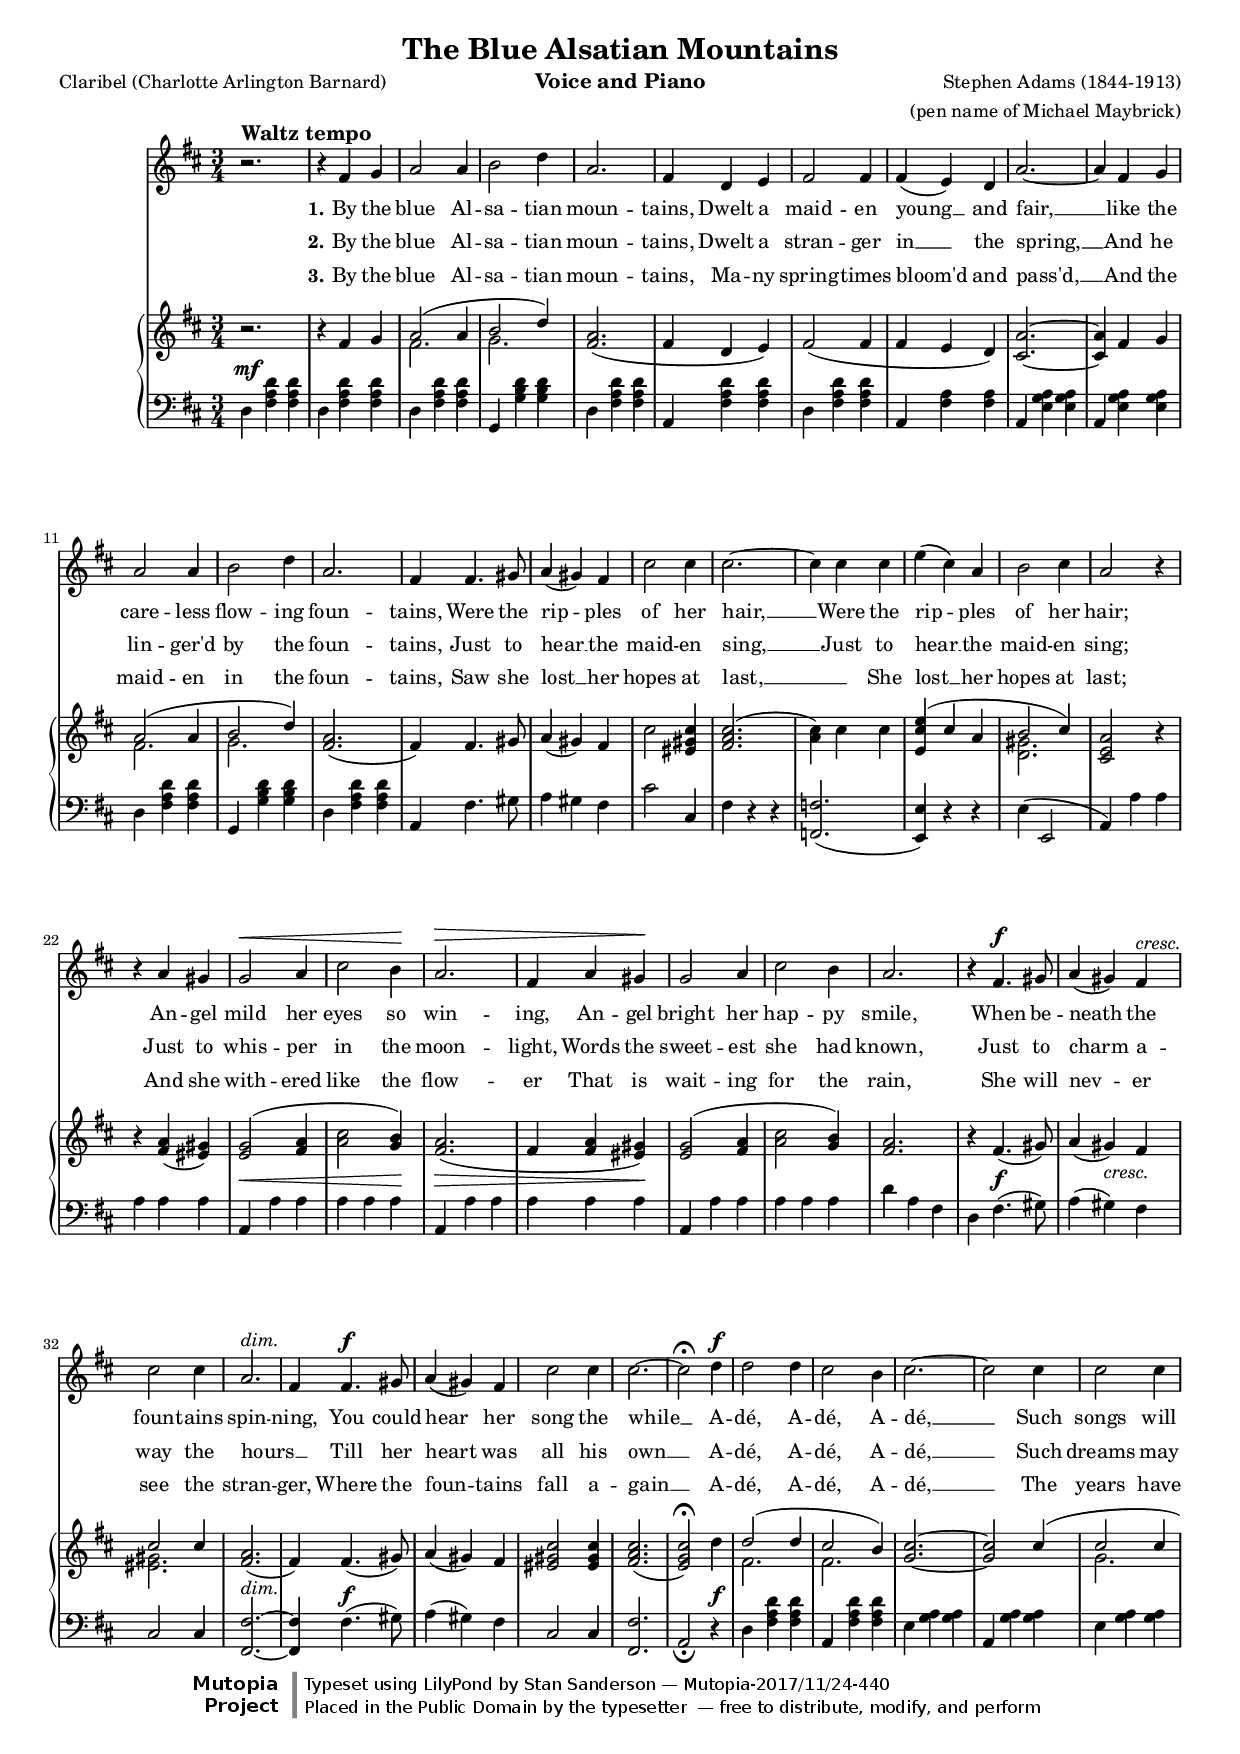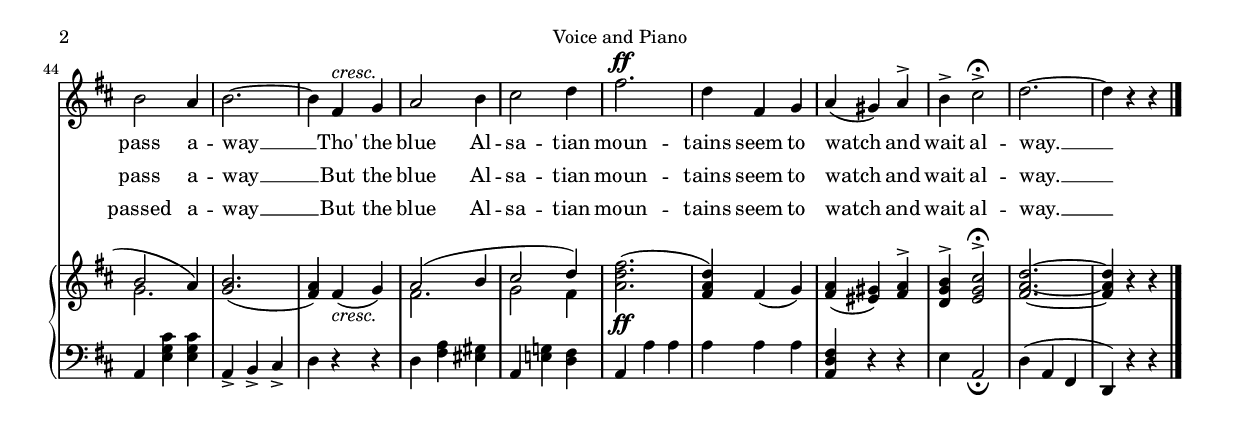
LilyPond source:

\version "2.18.2"

\include "english.ly"
#(set-global-staff-size 16)

\header {
  title = "The Blue Alsatian Mountains"
  subtitle = ""
  subsubtitle =""
  composer = "Stephen Adams (1844-1913)"
  arranger = "(pen name of Michael Maybrick)"
  poet = "Claribel (Charlotte Arlington Barnard) "
  instrument = "Voice and Piano"
  opus = ""
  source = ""
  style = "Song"
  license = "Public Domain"
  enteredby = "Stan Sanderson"
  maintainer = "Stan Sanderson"
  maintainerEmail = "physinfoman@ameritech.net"

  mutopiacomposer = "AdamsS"
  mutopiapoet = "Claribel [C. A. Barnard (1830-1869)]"
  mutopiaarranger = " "
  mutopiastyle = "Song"
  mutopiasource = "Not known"

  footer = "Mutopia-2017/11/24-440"
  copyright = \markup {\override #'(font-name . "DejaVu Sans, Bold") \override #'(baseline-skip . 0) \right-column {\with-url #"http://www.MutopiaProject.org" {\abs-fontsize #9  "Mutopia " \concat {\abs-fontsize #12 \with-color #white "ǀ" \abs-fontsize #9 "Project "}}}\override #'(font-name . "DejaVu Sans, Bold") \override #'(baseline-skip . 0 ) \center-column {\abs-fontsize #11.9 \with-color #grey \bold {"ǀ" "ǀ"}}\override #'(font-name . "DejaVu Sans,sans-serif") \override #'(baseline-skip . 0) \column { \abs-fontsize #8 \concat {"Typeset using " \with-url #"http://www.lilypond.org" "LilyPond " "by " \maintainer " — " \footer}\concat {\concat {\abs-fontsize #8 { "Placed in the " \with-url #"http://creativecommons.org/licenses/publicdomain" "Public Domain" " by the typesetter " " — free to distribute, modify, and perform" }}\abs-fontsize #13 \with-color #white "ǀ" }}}
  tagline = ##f
}

cresc = \markup { \italic "cresc." }
dim = \markup { \italic "dim." }

melody = \relative c' {
	\key d\major \time 3/4
	
%% 1-3
	r2.^\markup {\bold \large "Waltz tempo"} | r4 fs g | a2 a4 |
%% 4-6
	b2 d4  |a2. | fs4 d e |
%% 7-9	
	fs2 fs4 | fs( e) d | a'2. ~ |
%% 10-12
	a4 fs g | a2 a4 | b2 d4 |
%% 13-15
	a2. | fs4 fs4. gs8 | a4( gs) fs |
%% 16-18
	cs'2 cs4 | cs2. ~ | cs4 cs cs |
%% 19-21
	e( cs) a | b2 cs4 | a2 r4 |
%% 22-24
	r a gs | g2^\< a4 | cs2 b4\! |
%% 25-27
	a2.^\> | fs4 a gs\! | g2 a4 |
%% 28-30
	cs2 b4 | a2. | r4 fs4.^\f gs8 |
%% 31-33
	a4( gs) fs^\cresc | cs'2 cs4 | a2.^\dim |
%% 34-36
	fs4 fs4.^\f gs8 | a4( gs) fs | cs'2 cs4 |
%% 37-39
	cs2. ~ | cs2\fermata d4^\f | d2 d4 |
%% 40-42
	cs2 b4 | cs2. ~ | cs2 cs4 |
%% 43-45
	cs2 cs4 | b2 a4 | b2. ~ |
%% 46-48
	b4 fs^\cresc g | a2 b4 | cs2 d4 |
%% 49-51
	fs2.^\ff | d4 fs, g | a( gs) a^> |
%% 52-54
	b^> cs2^>\fermata | d2. ~ | d4 r r  \bar "|."
}

textA = \lyricmode {
	By the blue Al -- sa -- tian moun -- tains,
	Dwelt a maid -- en young __ and fair, __
	like the care -- less flow -- ing foun -- tains,
	Were the rip -- ples of her hair, __
	Were the rip -- ples of her hair;
	An -- gel mild her eyes so  win -- ing,
	An -- gel bright her hap -- py smile,
	When be -- neath the foun -- tains spin -- ning,
	You could hear her song the while __
	A -- dé, A -- dé, A -- dé, __
	Such songs will pass a -- way __
	Tho' the blue Al -- sa -- tian moun -- tains
	seem to watch and wait al -- way. __
	
}	

textB = \lyricmode {
	By the blue Al -- sa -- tian moun -- tains,
	Dwelt a stran -- ger in __ the spring, __
	And he lin -- ger'd by the foun -- tains,
	Just to hear __ the maid -- en sing, __
	Just to hear __ the maid -- en sing;
	Just to whis -- per in the moon -- light,
	Words the sweet -- est she had known,
	Just to charm a -- way the hours __ _
	Till her heart was all his own __
	A -- dé, A -- dé, A -- dé, __
	Such dreams may pass a -- way __
	But the blue Al -- sa -- tian moun -- tains
	seem to watch and wait al -- way. __

}

textC = \lyricmode {
	By the blue Al -- sa -- tian moun -- tains,
	Ma -- ny spring -- times bloom'd and pass'd, __
	And the maid -- en in the foun -- tains,
	Saw she lost __ her hopes at last, __
	_ She lost __ her hopes at last;
	And she with -- ered like the flow -- er
	That is wait -- ing for the rain,
	She will nev -- er see the stran -- ger,
	Where the foun -- tains fall a -- gain __
	A -- dé, A -- dé, A -- dé, __
	The years have passed a -- way __
	But the blue Al -- sa -- tian moun -- tains
	seem to watch and wait al -- way. __

}


dynamics =  {
%% meas. 1-5
	s4\mf s2 | s2.*4
%% meas 6-10
	s2.*5
%% meas 11-15
	s2.*5
%% meas 16-20
	s2.*5
%% meas 21-25
	s2.*2 s4\< s2 s2 s4\! s4\> s2
%% meas 26-30
	s2 s4\! s2.*3 s4 s4\f s4
%% meas 31-35
	s4 s4^\cresc s4 s2. s2.^\dim s4 s4\f s4 s2.
%% meas 36-40
	s2.*2 s2 s4\f s2.*2
%% meas 41-45
	s2.*5
%% meas 46-50
	s4 s4^\cresc s4 s2.*2 s2.\ff s2.
%% meas 51-54
	s2.*4
	
}

upper = \relative c' {
	\key d\major \time 3/4
	
%% 1-4
	r2. | r4 fs g | <<{a2( a4 b2 d4)}\\{fs,2. g2.}>> |
%% 5-6
	<a fs>2.( | fs4 d e) |
%% 7-9	
	fs2( fs4 | fs e d) | <cs a'>2. ~ |
%% 10-12
	 <cs a'>4 fs g | <<{a2( a4 b2 d4)}\\{fs,2. g2.}>> |
%% 13-15
	<a fs>2.( | fs4) fs4. gs8 | a4( gs) fs |
%% 16-18
	cs'2 <cs gs es>4 | <cs a fs>2.( | <cs a>4) cs cs |
%% 19-21
	<<{<e cs e,>( cs a b2 cs4)}\\{s2. <gs d>2.}>> | <a e cs>2 r4 |
%% 22-24
	r <a fs>( <gs es>) | <g e>2( <a fs>4 | <cs a>2 <b g>4) |
%% 25-27
	<a fs>2.( | fs4 <a fs> <gs es>) |<g e>2( <a fs>4 |
%% 28-30
	<cs a>2 <b g>4) | <a fs>2. | r4 fs4.( gs8) |
%% 31-33
	a4( gs) fs | <<{cs'2 cs4}\\{<gs es>2.}>> | <a fs>2.( |
%% 34-36
	fs4) fs4.( gs8) | a4( gs) fs | <es gs cs>2 <es gs cs>4 |
%% 37-38
	<fs a cs>2.( | <e g cs>2)\fermata d'4 |
%% 39-42
	<<{d2( d4 cs2 b4)}\\{fs2. fs}>> | <g cs>2. ~ <g cs>2 <<{cs4(
%% 43-45
	cs2 cs4 b2 a4)}\\{s4 g2. g2.}>> | <b g>2.( |
%% 46-48
	<a fs>4) fs( g) | <<{a2( b4 cs2 d4)}\\{fs,2. g2 fs4}>> |
%% 49-51
	<a d fs>2.( | <fs a d>4) fs( g) | <a fs>( <gs es>) <a fs>^> |
%% 52-54
	<b g d>^> <cs g e>2^>\fermata | <d a fs>2. ~ | <d a fs>4 r r |
}
	
lower = \relative c {
	\key d\major \time 3/4
	
%% 1-3
	d4 <fs a d> <fs a d> | d <fs a d> <fs a d> | d <fs a d> <fs a d> |
%% 4-6
	g, <g' b d> <g b d> | d <fs a d> <fs a d> | a, <fs' a d> <fs a d> |
%% 7-9
	d <fs a d> <fs a d> | a, <fs' a> <fs a> | a, <e' g a> <e g a> |
%% 10-12
	a, <e' g a> <e g a> | d <fs a d> <fs a d> | g, <g' b d> <g b d> |
%% 13-15
	d <fs a d> <fs a d> | a, fs'4. gs8 | a4 gs fs |
%% 16-18
	cs'2 cs,4 | fs r r | <f f,>2.( |
%% 19-21
	<e e,>4) r r | e( e,2 | a4) a' a |
%% 22-24
	a a a | a, a' a | a a a |
%% 25-27
	a, a' a | a a a | a, a' a |
%% 28-30
	a a a | d a fs | d fs4.( gs8) |
%% 31-33
	a4( gs) fs | cs2 cs4 | <fs fs,>2. ~ |
%% 34-36
	<fs fs,>4 fs4.( gs8) | a4( gs) fs | cs2 cs4 |
%% 37-39
	<fs fs,>2. | a,2_\fermata r4 | d <fs a d> <fs a d> |
%% 40-42
	a, <fs' a d> <fs a d> | e <g a> <g a> | a, <g' a> <g a> |
%% 43-45
	e <g a> <g a> | a, <e' g cs> <e g cs> | a,_> b_> cs_> |
%% 46-48
	d r r | d <fs a> <es gs> | a, <e'! g!> <d fs> |
%% 49-51
	a a' a | a a a | <fs d a> r r |
%% 52-54
	e a,2_\fermata | d4( a fs | d) r r |
}	

\score {
  <<
    \new Voice = "mel" {
      \autoBeamOff
      \melody
    }
    \lyricsto mel  \new Lyrics  { \set stanza = "1." \textA }
    \lyricsto mel  \new Lyrics  { \set stanza = "2." \textB }
    \lyricsto mel  \new Lyrics  { \set stanza = "3." \textC }

    \new PianoStaff <<
      \new Staff = "upper" \upper
      \new Dynamics = "dynamics" \dynamics
      \new Staff = "lower" <<
        \clef bass
        \lower
      >>
%      \new Dynamics = "pedal" \pedal
    >>
  >>

  \layout {
    \context {
      \Lyrics
      % Some space before, between and after the lyrics
      \override VerticalAxisGroup.nonstaff-relatedstaff-spacing.minimum-distance = #6
      \override VerticalAxisGroup.nonstaff-nonstaff-spacing.minimum-distance = #4
      \override VerticalAxisGroup.nonstaff-unrelatedstaff-spacing.minimum-distance = #6
    }
  }
  \midi {
    \tempo 4=120
    \context {
      \PianoStaff
      \accepts Dynamics
    }
  }
}
